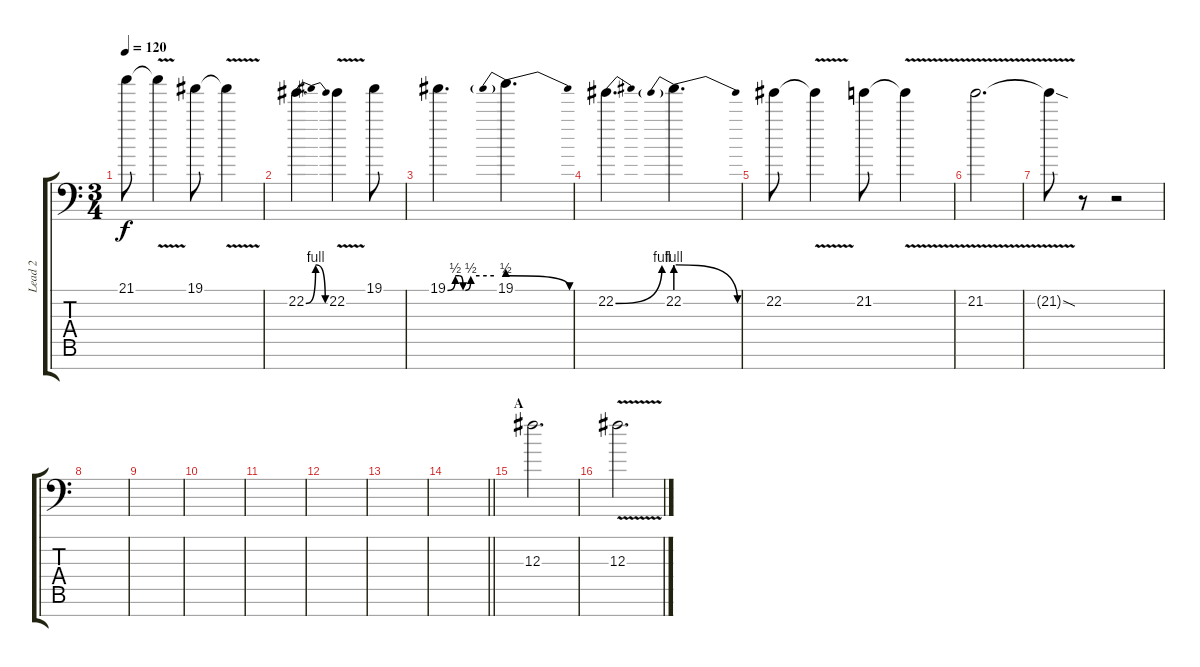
\track ("Lead 2" "Lead 2") {instrument distortionguitar}
\staff {score tabs}
\tuning (Eb4 Bb3 Gb3 Db3 Ab2 Eb2 Bb1) {hide}
\ts (3 4)
\tempo 120
\clef f4
\ks c
21.1.8{dy f} 21.1{v t}.4 19.1.8 19.1{v t}.4 |
22.2{be (bendrelease 0 0 15 4 52 4 60 0)}.4{d} 22.2{v}.4 19.1.8 |
19.1{be (custom 0 0 10 2 15 2 20 0 23 0 30 2 60 2)}.4{d} 19.1{be (prebendrelease 0 2 60 0)}.4{d} |
22.2{be (bend 0 0 60 4)}.4{d} 22.2{be (prebendrelease 0 4 60 0)}.4{d} |
22.2.8 22.2{v t}.4 21.2.8 21.2{v t}.4 |
21.2{v}.2{d} |
21.2{sod t}.8 r.8 r.2 |
|
|
|
|
|
|
\barLineRight lightlight
|
\section ("" "A")
12.3.2{d volume 7 balance 16} |
12.3{v}.2{d}
